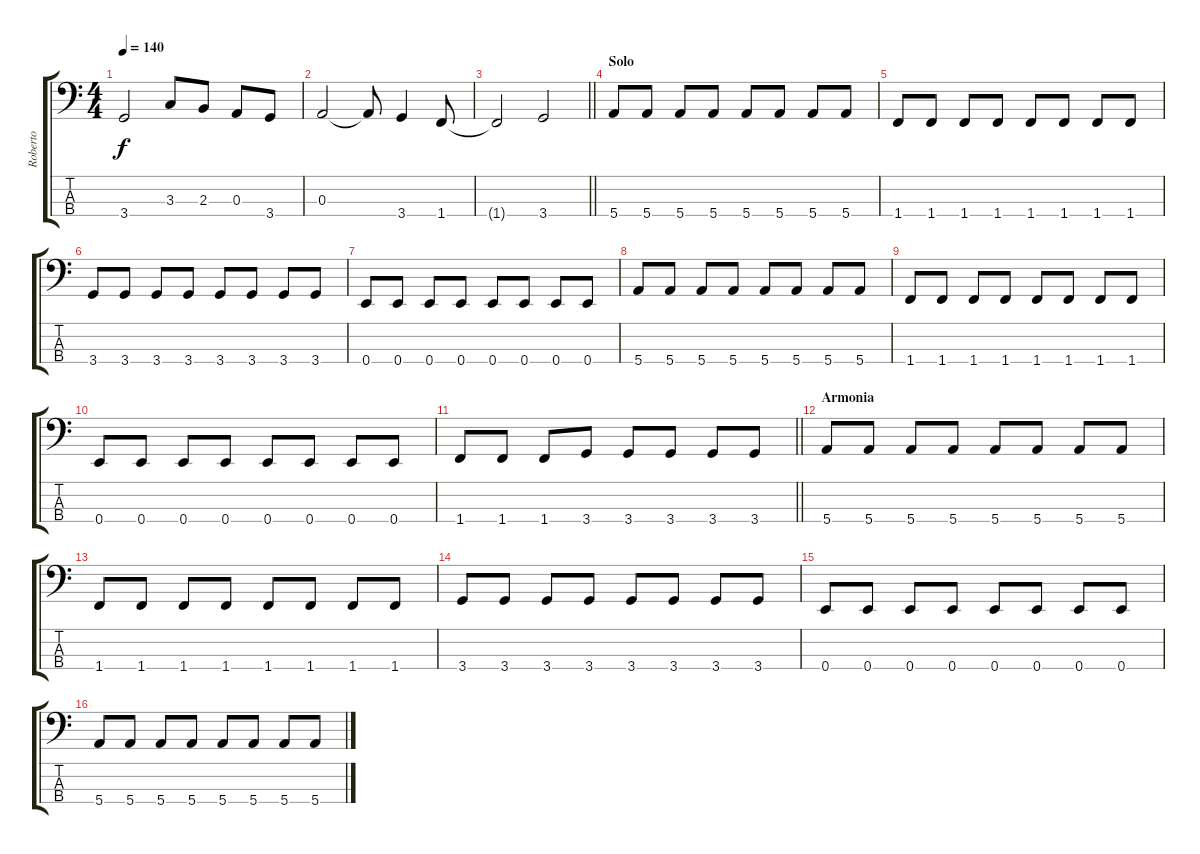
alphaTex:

\track ("Roberto" "Roberto") {instrument electricbassfinger}
\staff {score tabs}
\tuning (G2 D2 A1 E1) {hide}
\ts (4 4)
\tempo 140
\clef f4
\ks c
3.4{t}.2{dy f} 3.3.8 2.3.8 0.3.8 3.4.8 |
0.3.2 0.3{t}.8 3.4.4 1.4.8 |
\barLineRight lightlight
1.4{t}.2 3.4.2 |
\section ("" "Solo")
5.4.8 5.4.8 5.4.8 5.4.8 5.4.8 5.4.8 5.4.8 5.4.8 |
1.4.8 1.4.8 1.4.8 1.4.8 1.4.8 1.4.8 1.4.8 1.4.8 |
3.4.8 3.4.8 3.4.8 3.4.8 3.4.8 3.4.8 3.4.8 3.4.8 |
0.4.8 0.4.8 0.4.8 0.4.8 0.4.8 0.4.8 0.4.8 0.4.8 |
5.4.8 5.4.8 5.4.8 5.4.8 5.4.8 5.4.8 5.4.8 5.4.8 |
1.4.8 1.4.8 1.4.8 1.4.8 1.4.8 1.4.8 1.4.8 1.4.8 |
0.4.8 0.4.8 0.4.8 0.4.8 0.4.8 0.4.8 0.4.8 0.4.8 |
\barLineRight lightlight
1.4.8 1.4.8 1.4.8 3.4.8 3.4.8 3.4.8 3.4.8 3.4.8 |
\section ("" "Armonia")
5.4.8 5.4.8 5.4.8 5.4.8 5.4.8 5.4.8 5.4.8 5.4.8 |
1.4.8 1.4.8 1.4.8 1.4.8 1.4.8 1.4.8 1.4.8 1.4.8 |
3.4.8 3.4.8 3.4.8 3.4.8 3.4.8 3.4.8 3.4.8 3.4.8 |
0.4.8 0.4.8 0.4.8 0.4.8 0.4.8 0.4.8 0.4.8 0.4.8 |
5.4.8 5.4.8 5.4.8 5.4.8 5.4.8 5.4.8 5.4.8 5.4.8
